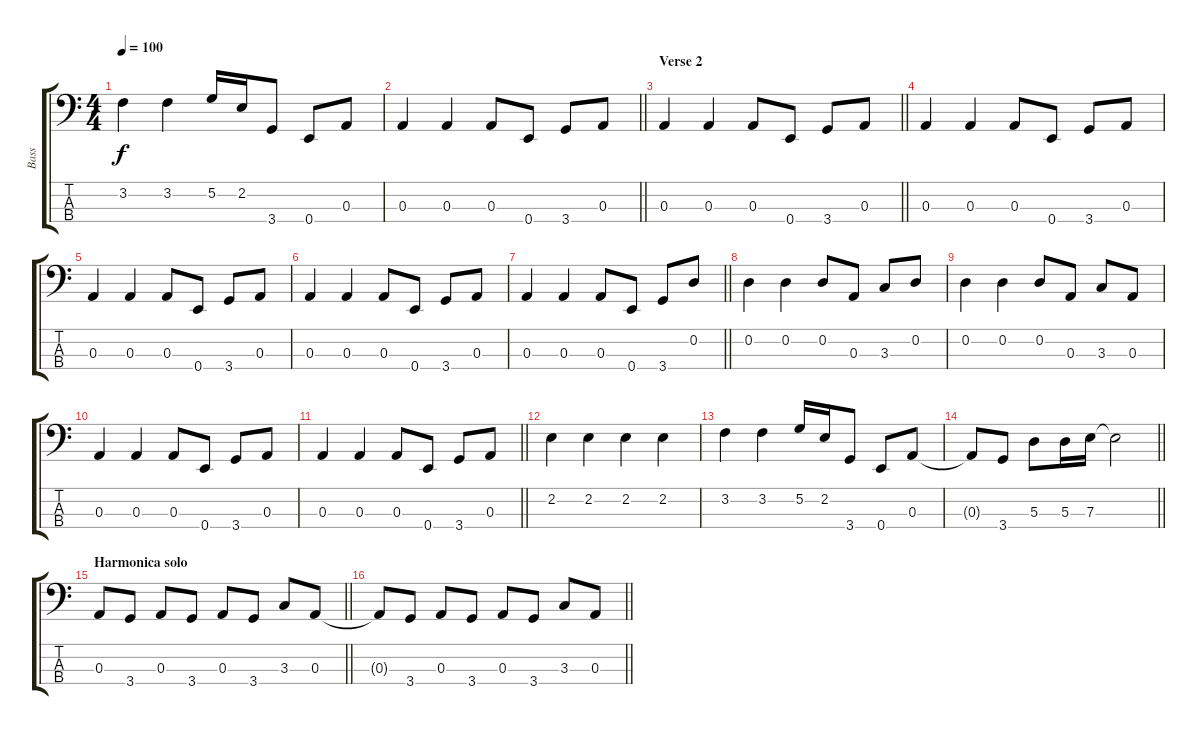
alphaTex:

\track ("Bass" "Bass") {instrument electricbasspick}
\staff {score tabs}
\tuning (G2 D2 A1 E1) {hide}
\ts (4 4)
\tempo 100
\clef f4
\ks c
3.2.4{dy f} 3.2.4 5.2.16 2.2.16 3.4.8 0.4.8 0.3.8 |
\barLineRight lightlight
0.3.4 0.3.4 0.3.8 0.4.8 3.4.8 0.3.8 |
\section ("" "Verse 2")
\barLineRight lightlight
0.3.4 0.3.4 0.3.8 0.4.8 3.4.8 0.3.8 |
0.3.4 0.3.4 0.3.8 0.4.8 3.4.8 0.3.8 |
0.3.4 0.3.4 0.3.8 0.4.8 3.4.8 0.3.8 |
0.3.4 0.3.4 0.3.8 0.4.8 3.4.8 0.3.8 |
\barLineRight lightlight
0.3.4 0.3.4 0.3.8 0.4.8 3.4.8 0.2.8 |
0.2.4 0.2.4 0.2.8 0.3.8 3.3.8 0.2.8 |
0.2.4 0.2.4 0.2.8 0.3.8 3.3.8 0.3.8 |
0.3.4 0.3.4 0.3.8 0.4.8 3.4.8 0.3.8 |
\barLineRight lightlight
0.3.4 0.3.4 0.3.8 0.4.8 3.4.8 0.3.8 |
2.2.4 2.2.4 2.2.4 2.2.4 |
3.2.4 3.2.4 5.2.16 2.2.16 3.4.8 0.4.8 0.3.8 |
\barLineRight lightlight
0.3{t}.8 3.4.8 5.3.8 5.3.16 7.3.16 7.3{t}.2 |
\section ("" "Harmonica solo")
\barLineRight lightlight
0.3.8 3.4.8 0.3.8 3.4.8 0.3.8 3.4.8 3.3.8 0.3.8 |
\barLineRight lightlight
0.3{t}.8 3.4.8 0.3.8 3.4.8 0.3.8 3.4.8 3.3.8 0.3.8
